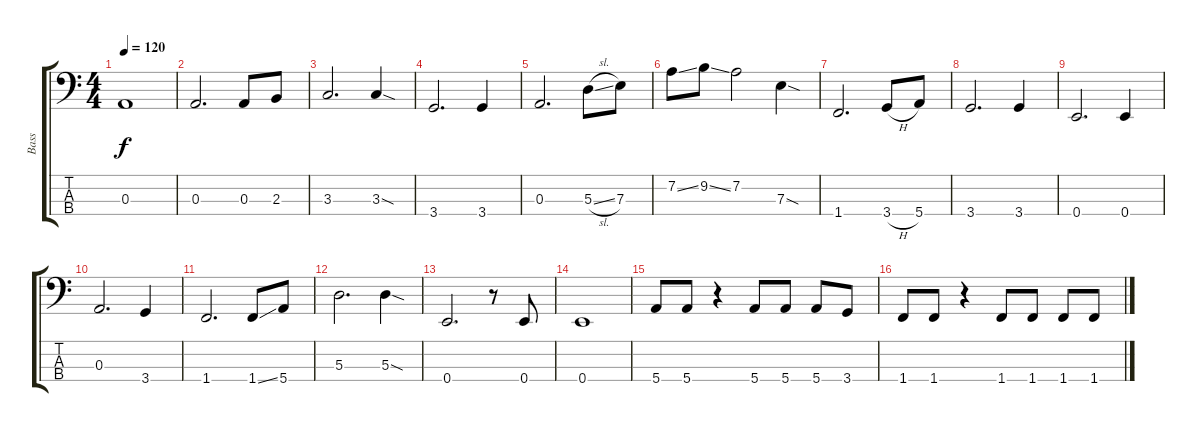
\track ("Bass" "Bass") {instrument electricbasspick}
\staff {score tabs}
\tuning (G2 D2 A1 E1) {hide}
\ts (4 4)
\tempo 120
\clef f4
\ks c
0.3.1{dy f} |
0.3.2{d} 0.3.8 2.3.8 |
3.3.2{d} 3.3{sod}.4 |
3.4.2{d} 3.4.4 |
0.3.2{d} 5.3{sl}.8 7.3.8 |
7.2{ss}.8 9.2{ss}.8 7.2.2 7.3{sod}.4 |
1.4.2{d} 3.4{h}.8 5.4.8 |
3.4.2{d} 3.4.4 |
0.4.2{d} 0.4.4 |
0.3.2{d} 3.4.4 |
1.4.2{d} 1.4{ss}.8 5.4.8 |
5.3.2{d} 5.3{sod}.4 |
0.4.2{d} r.8 0.4.8 |
0.4.1 |
5.4.8 5.4.8 r.4 5.4.8 5.4.8 5.4.8 3.4.8 |
1.4.8 1.4.8 r.4 1.4.8 1.4.8 1.4.8 1.4.8
